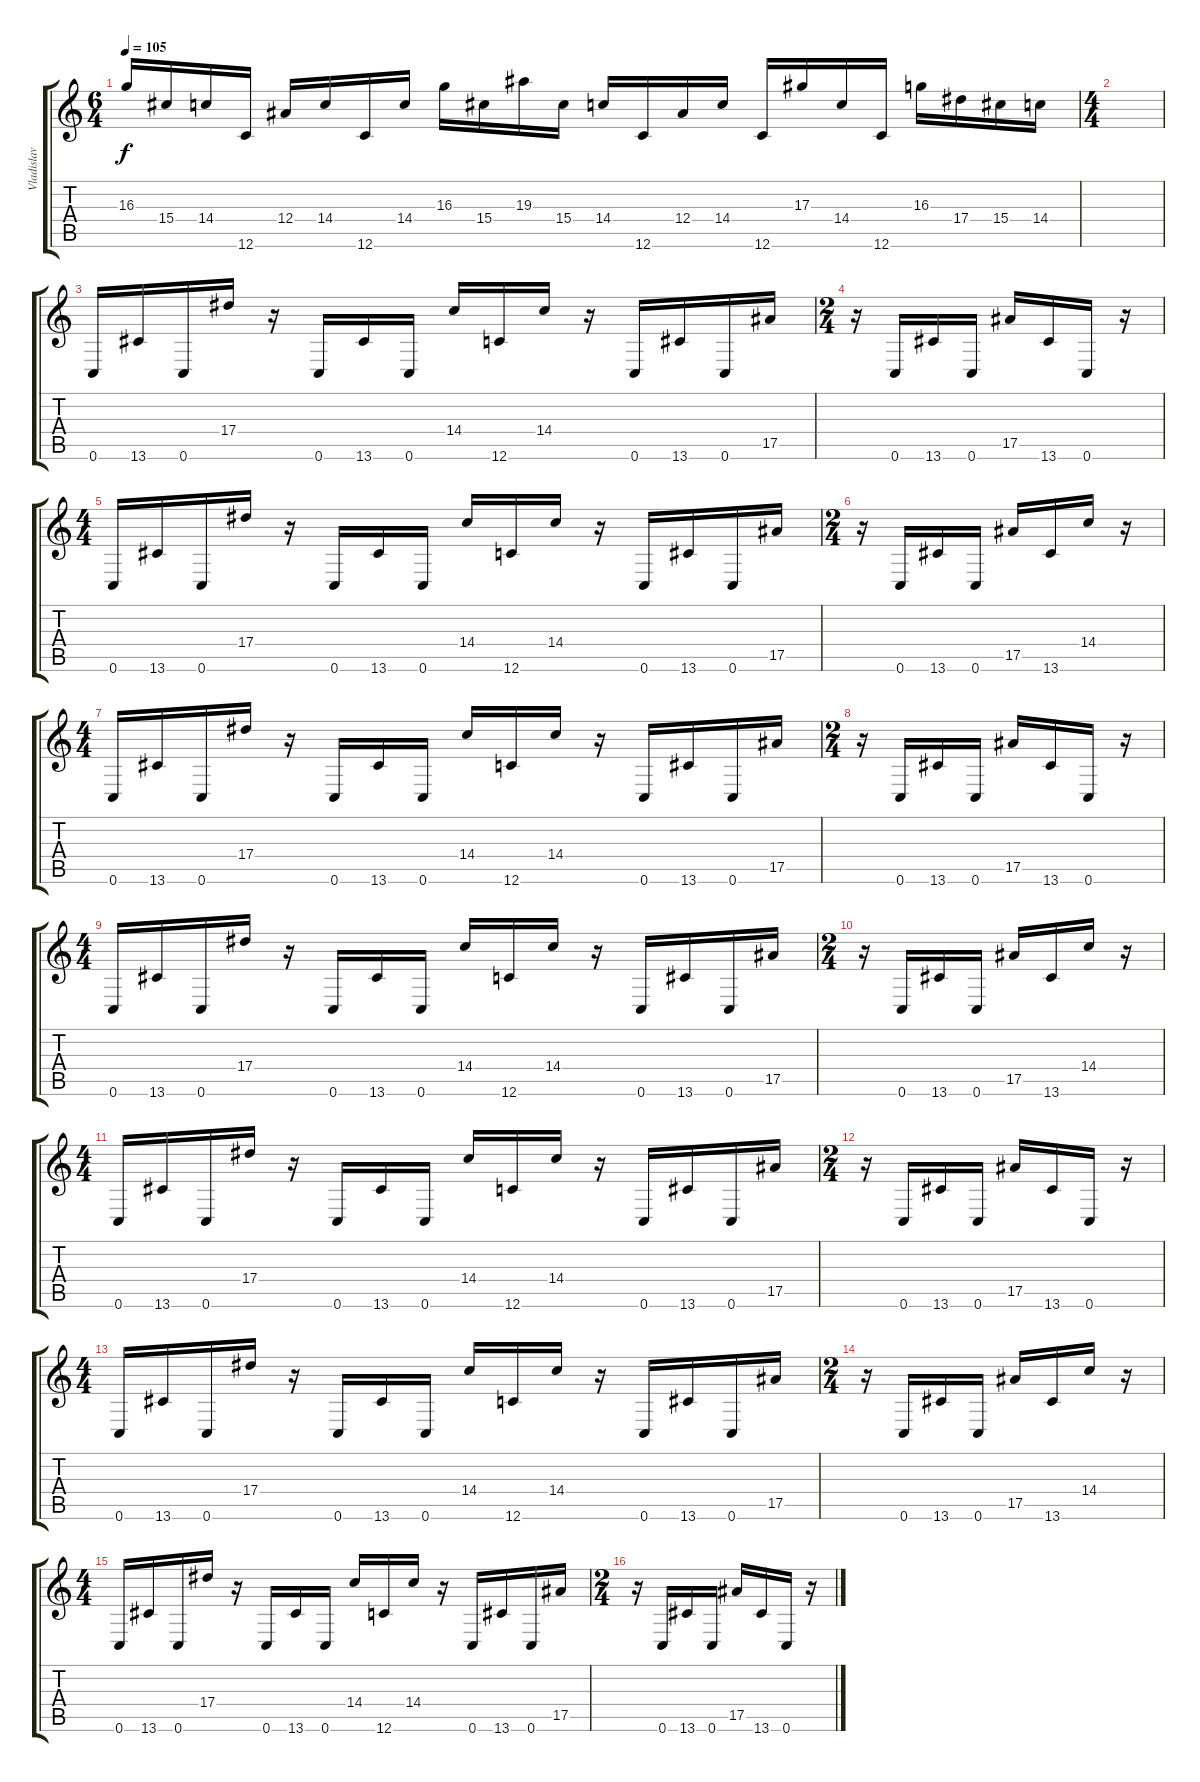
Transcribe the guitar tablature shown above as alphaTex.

\track ("Vladislav Nekrash" "Vladislav ") {instrument distortionguitar}
\staff {score tabs}
\tuning (C4 G3 Eb3 Bb2 F2 C2) {hide}
\ts (6 4)
\tempo 105
\clef g2
\ks c
16.3.16{dy f} 15.4.16 14.4.16 12.6.16 12.4.16 14.4.16 12.6.16 14.4.16 16.3.16 15.4.16 19.3.16 15.4.16 14.4.16 12.6.16 12.4.16 14.4.16 12.6.16 17.3.16 14.4.16 12.6.16 16.3.16 17.4.16 15.4.16 14.4.16 |
\ts (4 4)
|
0.6.16 13.6.16 0.6.16 17.4.16 r.16 0.6.16 13.6.16 0.6.16 14.4.16 12.6.16 14.4.16 r.16 0.6.16 13.6.16 0.6.16 17.5.16 |
\ts (2 4)
r.16 0.6.16 13.6.16 0.6.16 17.5.16 13.6.16 0.6.16 r.16 |
\ts (4 4)
0.6.16 13.6.16 0.6.16 17.4.16 r.16 0.6.16 13.6.16 0.6.16 14.4.16 12.6.16 14.4.16 r.16 0.6.16 13.6.16 0.6.16 17.5.16 |
\ts (2 4)
r.16 0.6.16 13.6.16 0.6.16 17.5.16 13.6.16 14.4.16 r.16 |
\ts (4 4)
0.6.16 13.6.16 0.6.16 17.4.16 r.16 0.6.16 13.6.16 0.6.16 14.4.16 12.6.16 14.4.16 r.16 0.6.16 13.6.16 0.6.16 17.5.16 |
\ts (2 4)
r.16 0.6.16 13.6.16 0.6.16 17.5.16 13.6.16 0.6.16 r.16 |
\ts (4 4)
0.6.16 13.6.16 0.6.16 17.4.16 r.16 0.6.16 13.6.16 0.6.16 14.4.16 12.6.16 14.4.16 r.16 0.6.16 13.6.16 0.6.16 17.5.16 |
\ts (2 4)
r.16 0.6.16 13.6.16 0.6.16 17.5.16 13.6.16 14.4.16 r.16 |
\ts (4 4)
0.6.16 13.6.16 0.6.16 17.4.16 r.16 0.6.16 13.6.16 0.6.16 14.4.16 12.6.16 14.4.16 r.16 0.6.16 13.6.16 0.6.16 17.5.16 |
\ts (2 4)
r.16 0.6.16 13.6.16 0.6.16 17.5.16 13.6.16 0.6.16 r.16 |
\ts (4 4)
0.6.16 13.6.16 0.6.16 17.4.16 r.16 0.6.16 13.6.16 0.6.16 14.4.16 12.6.16 14.4.16 r.16 0.6.16 13.6.16 0.6.16 17.5.16 |
\ts (2 4)
r.16 0.6.16 13.6.16 0.6.16 17.5.16 13.6.16 14.4.16 r.16 |
\ts (4 4)
0.6.16 13.6.16 0.6.16 17.4.16 r.16 0.6.16 13.6.16 0.6.16 14.4.16 12.6.16 14.4.16 r.16 0.6.16 13.6.16 0.6.16 17.5.16 |
\ts (2 4)
r.16 0.6.16 13.6.16 0.6.16 17.5.16 13.6.16 0.6.16 r.16
